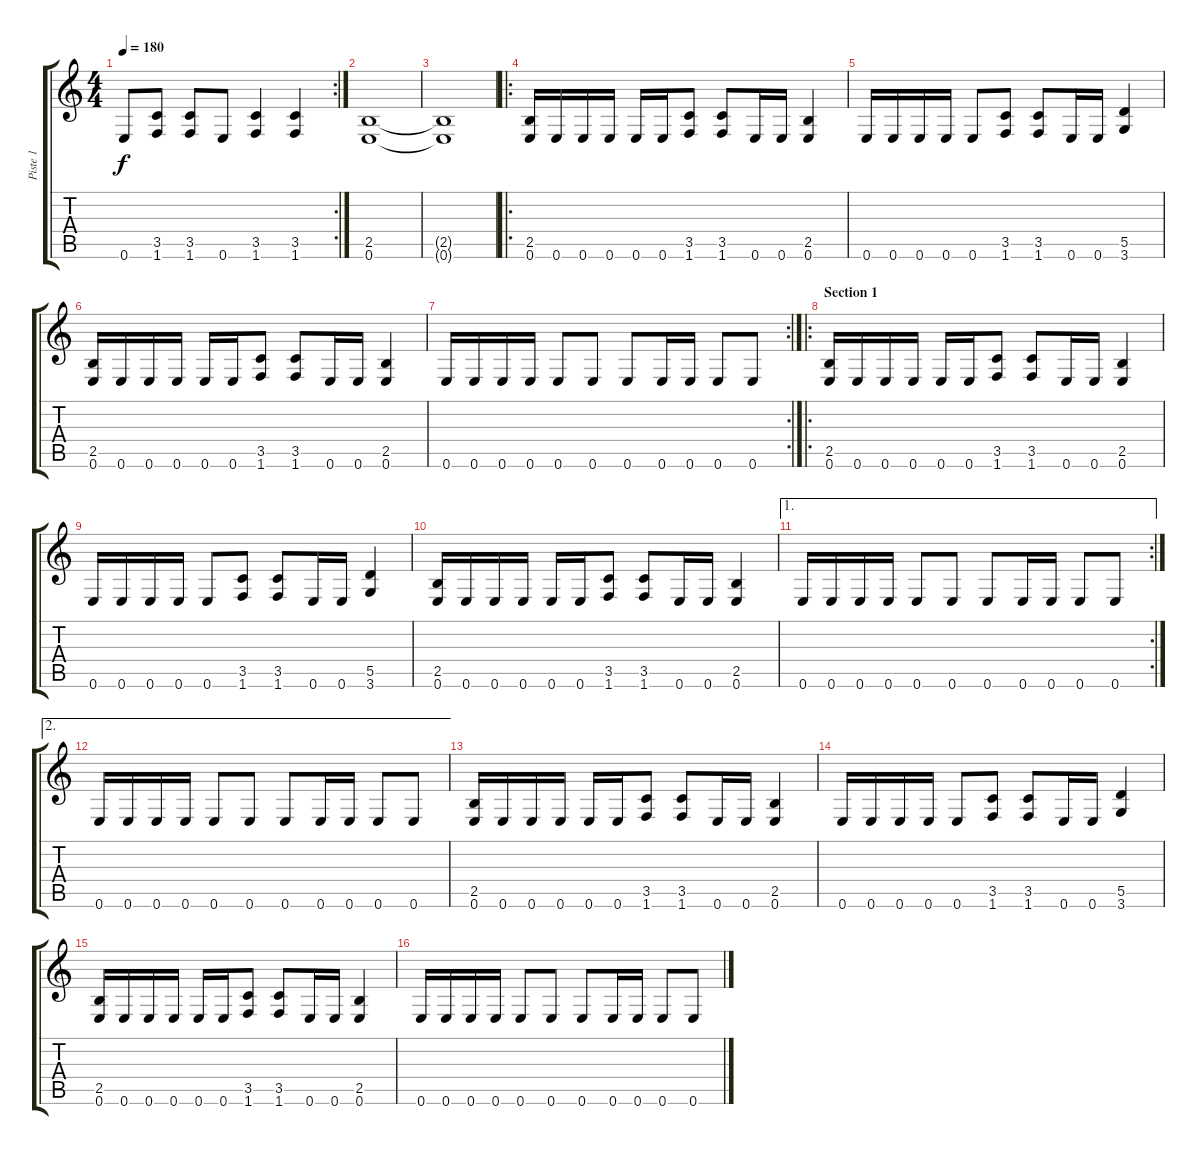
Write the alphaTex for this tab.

\track ("Piste 1" "Piste 1") {instrument overdrivenguitar}
\staff {score tabs}
\tuning (E4 B3 G3 D3 A2 E2) {hide}
\rc 2
\ts (4 4)
\tempo 180
\clef g2
\ks c
0.6.8{dy f} (3.5 1.6).8 (3.5 1.6).8 0.6.8 (3.5 1.6).4 (3.5 1.6).4 |
(2.5 0.6).1 |
(2.5{t} 0.6{t}).1 |
\ro
(2.5 0.6).16 0.6.16 0.6.16 0.6.16 0.6.16 0.6.16 (3.5 1.6).8 (3.5 1.6).8 0.6.16 0.6.16 (2.5 0.6).4 |
0.6.16 0.6.16 0.6.16 0.6.16 0.6.8 (3.5 1.6).8 (3.5 1.6).8 0.6.16 0.6.16 (5.5 3.6).4 |
(2.5 0.6).16 0.6.16 0.6.16 0.6.16 0.6.16 0.6.16 (3.5 1.6).8 (3.5 1.6).8 0.6.16 0.6.16 (2.5 0.6).4 |
\rc 2
0.6.16 0.6.16 0.6.16 0.6.16 0.6.8 0.6.8 0.6.8 0.6.16 0.6.16 0.6.8 0.6.8 |
\ro
\section ("" "Section 1")
(2.5 0.6).16 0.6.16 0.6.16 0.6.16 0.6.16 0.6.16 (3.5 1.6).8 (3.5 1.6).8 0.6.16 0.6.16 (2.5 0.6).4 |
0.6.16 0.6.16 0.6.16 0.6.16 0.6.8 (3.5 1.6).8 (3.5 1.6).8 0.6.16 0.6.16 (5.5 3.6).4 |
(2.5 0.6).16 0.6.16 0.6.16 0.6.16 0.6.16 0.6.16 (3.5 1.6).8 (3.5 1.6).8 0.6.16 0.6.16 (2.5 0.6).4 |
\ae 1
\rc 2
0.6.16 0.6.16 0.6.16 0.6.16 0.6.8 0.6.8 0.6.8 0.6.16 0.6.16 0.6.8 0.6.8 |
\ae 2
0.6.16 0.6.16 0.6.16 0.6.16 0.6.8 0.6.8 0.6.8 0.6.16 0.6.16 0.6.8 0.6.8 |
(2.5 0.6).16 0.6.16 0.6.16 0.6.16 0.6.16 0.6.16 (3.5 1.6).8 (3.5 1.6).8 0.6.16 0.6.16 (2.5 0.6).4 |
0.6.16 0.6.16 0.6.16 0.6.16 0.6.8 (3.5 1.6).8 (3.5 1.6).8 0.6.16 0.6.16 (5.5 3.6).4 |
(2.5 0.6).16 0.6.16 0.6.16 0.6.16 0.6.16 0.6.16 (3.5 1.6).8 (3.5 1.6).8 0.6.16 0.6.16 (2.5 0.6).4 |
0.6.16 0.6.16 0.6.16 0.6.16 0.6.8 0.6.8 0.6.8 0.6.16 0.6.16 0.6.8 0.6.8
